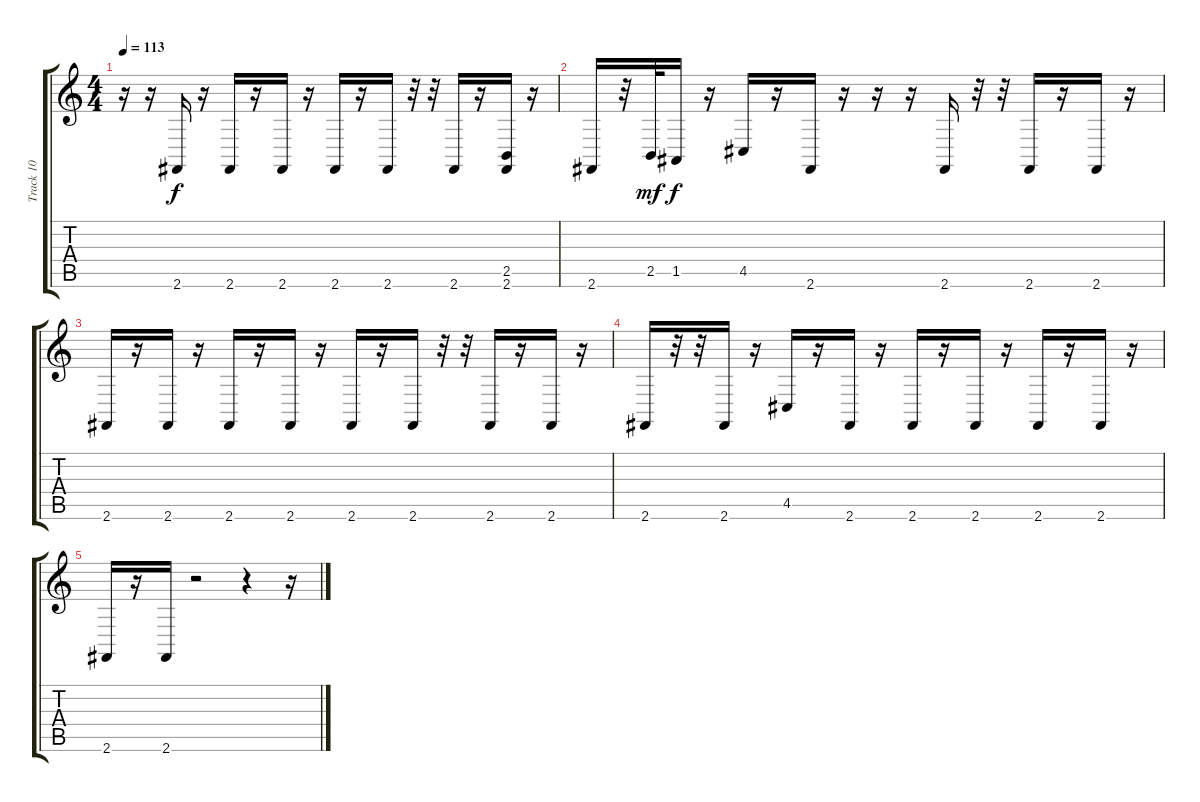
\track ("Track 10" "Track 10") {instrument acousticgrandpiano}
\staff {score tabs}
\tuning (E4 B3 G3 D3 A2 E2) {hide}
\ts (4 4)
\tempo 113
\clef g2
\ks c
r.16{dy f} r.16 2.6.16 r.16 2.6.16 r.16 2.6.16 r.16 2.6.16 r.16 2.6.16 r.32 r.32 2.6.16 r.16 (2.5 2.6).16 r.16 |
2.6.16 r.32 2.5.32{dy mf} 1.5.16{dy f} r.16 4.5.16 r.16 2.6.16 r.16 r.16 r.16 2.6.16 r.32 r.32 2.6.16 r.16 2.6.16 r.16 |
2.6.16 r.16 2.6.16 r.16 2.6.16 r.16 2.6.16 r.16 2.6.16 r.16 2.6.16 r.32 r.32 2.6.16 r.16 2.6.16 r.16 |
2.6.16 r.32 r.32 2.6.16 r.16 4.5.16 r.16 2.6.16 r.16 2.6.16 r.16 2.6.16 r.16 2.6.16 r.16 2.6.16 r.16 |
2.6.16 r.16 2.6.16 r.2 r.4 r.16
